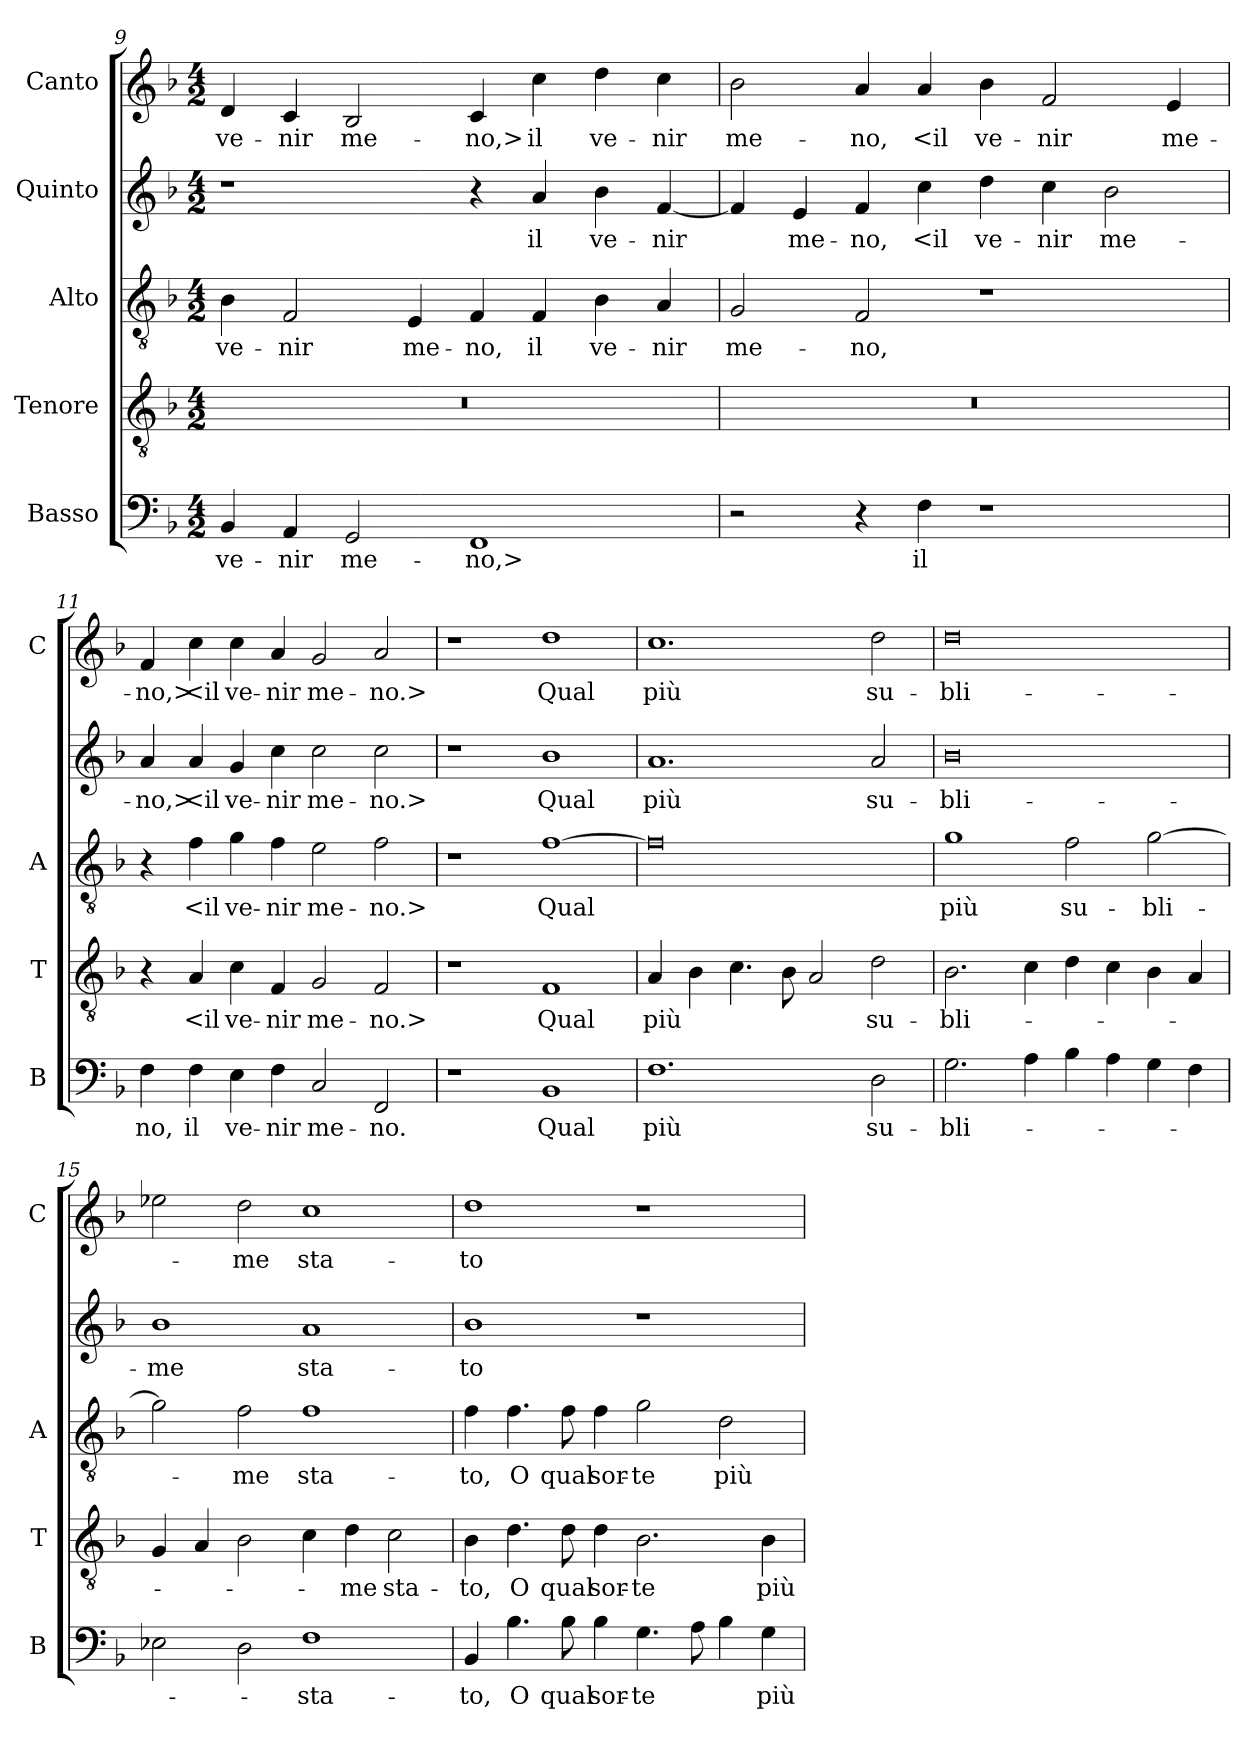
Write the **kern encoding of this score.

**kern	**text	**kern	**text	**kern	**text	**kern	**text	**kern	**text
*part5	*part5	*part4	*part4	*part3	*part3	*part2	*part2	*part1	*part1
*staff5	*staff5	*staff4	*staff4	*staff3	*staff3	*staff2	*staff2	*staff1	*staff1
*I"Basso	*	*I"Tenore	*	*I"Alto	*	*I"Quinto	*	*I"Canto	*
*I'B	*	*I'T	*	*I'A	*	*	*	*I'C	*
*clefF4	*	*clefGv2	*	*clefGv2	*	*clefG2	*	*clefG2	*
*k[b-]	*	*k[b-]	*	*k[b-]	*	*k[b-]	*	*k[b-]	*
*F:	*	*F:	*	*F:	*	*F:	*	*F:	*
*M4/2	*	*M4/2	*	*M4/2	*	*M4/2	*	*M4/2	*
=9	=9	=9	=9	=9	=9	=9	=9	=9	=9
4BB-	ve-	0r	.	4B-	ve-	1r	.	4d	ve-
4AA	-nir	.	.	2F	-nir	.	.	4c	-nir
2GG	me-	.	.	.	.	.	.	2B-	me-
.	.	.	.	4E	me-	.	.	.	.
1FF	-no,>	.	.	4F	-no,	4r	.	4c	-no,>
.	.	.	.	4F	il	4a	il	4cc	il
.	.	.	.	4B-	ve-	4b-	ve-	4dd	ve-
.	.	.	.	4A	-nir	[4f	-nir	4cc	-nir
=10	=10	=10	=10	=10	=10	=10	=10	=10	=10
2r	.	0r	.	2G	me-	4f]	.	2b-	me-
.	.	.	.	.	.	4e	me-	.	.
4r	.	.	.	2F	-no,	4f	-no,	4a	-no,
4F	il	.	.	.	.	4cc	<il	4a	<il
1r	.	.	.	1r	.	4dd	ve-	4b-	ve-
.	.	.	.	.	.	4cc	-nir	2f	-nir
.	.	.	.	.	.	2b-	me-	.	.
.	.	.	.	.	.	.	.	4e	me-
=11	=11	=11	=11	=11	=11	=11	=11	=11	=11
4F	no,	4r	.	4r	.	4a	-no,>	4f	-no,>
4F	il	4A	<il	4f	<il	4a	<il	4cc	<il
4E	ve-	4c	ve-	4g	ve-	4g	ve-	4cc	ve-
4F	-nir	4F	-nir	4f	-nir	4cc	-nir	4a	-nir
2C	me-	2G	me-	2e	me-	2cc	me-	2g	me-
2FF	-no.	2F	-no.>	2f	-no.>	2cc	-no.>	2a	-no.>
=12	=12	=12	=12	=12	=12	=12	=12	=12	=12
1r	.	1r	.	1r	.	1r	.	1r	.
1BB-	Qual	1F	Qual	[1f	Qual	1b-	Qual	1dd	Qual
=13	=13	=13	=13	=13	=13	=13	=13	=13	=13
1.F	più	4A	più	0f]	.	1.a	più	1.cc	più
.	.	4B-	.	.	.	.	.	.	.
.	.	4.c	.	.	.	.	.	.	.
.	.	8B-	.	.	.	.	.	.	.
.	.	2A	.	.	.	.	.	.	.
2D	su-	2d	su-	.	.	2a	su-	2dd	su-
=14	=14	=14	=14	=14	=14	=14	=14	=14	=14
2.G	-bli-	2.B-	-bli-	1g	più	0b-	-bli-	0dd	-bli-
4A	.	4c	.	.	.	.	.	.	.
4B-	.	4d	.	2f	su-	.	.	.	.
4A	.	4c	.	.	.	.	.	.	.
4G	.	4B-	.	[2g	-bli-	.	.	.	.
4F	.	4A	.	.	.	.	.	.	.
=15	=15	=15	=15	=15	=15	=15	=15	=15	=15
2E-X	.	4G	.	2g]	.	1b-	-me	2ee-X	.
.	.	4A	.	.	.	.	.	.	.
2D	.	2B-	.	2f	-me	.	.	2dd	-me
1F	-sta-	4c	.	1f	sta-	1a	sta-	1cc	sta-
.	.	4d	-me	.	.	.	.	.	.
.	.	2c	sta-	.	.	.	.	.	.
=16	=16	=16	=16	=16	=16	=16	=16	=16	=16
4BB-	-to,	4B-	-to,	4f	-to,	1b-	-to	1dd	-to
4.B-	O	4.d	O	4.f	O	.	.	.	.
8B-	qual	8d	qual	8f	qual	.	.	.	.
4B-	sor-	4d	sor-	4f	sor-	.	.	.	.
4.G	-te	2.B-	-te	2g	-te	1r	.	1r	.
8A	.	.	.	.	.	.	.	.	.
4B-	.	.	.	2d	più	.	.	.	.
4G	più	4B-	più	.	.	.	.	.	.
=	=	=	=	=	=	=	=	=	=
*-	*-	*-	*-	*-	*-	*-	*-	*-	*-
